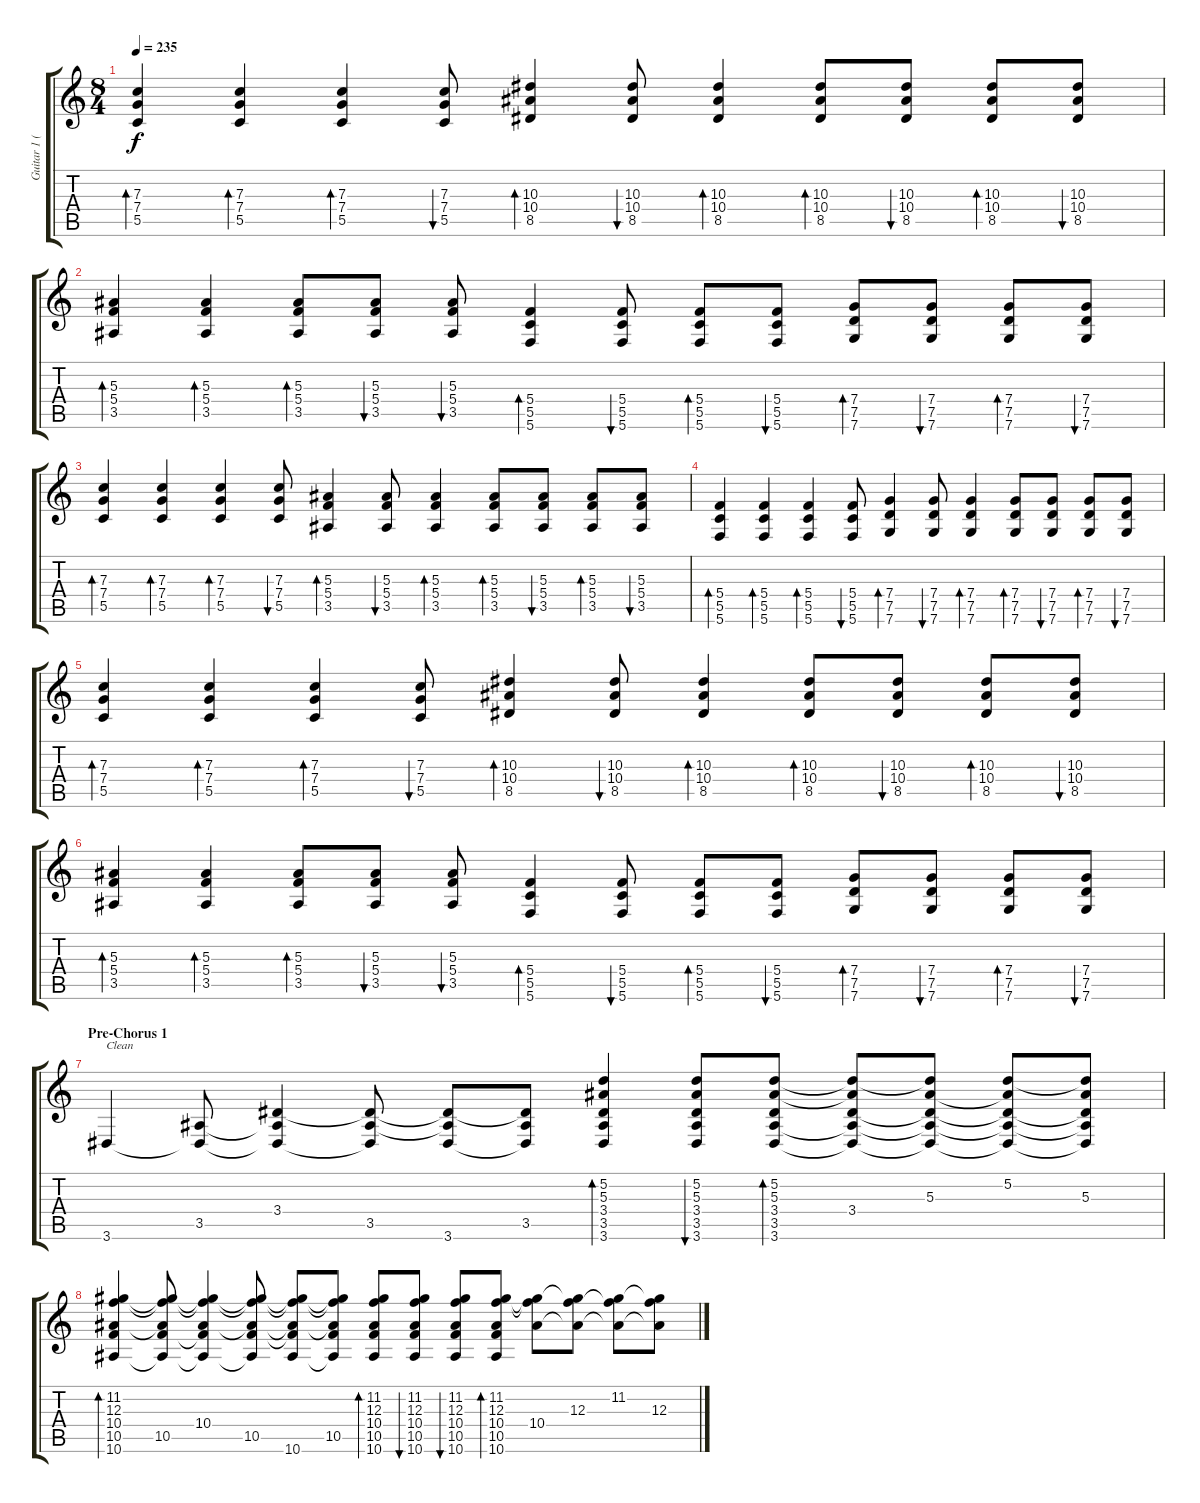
\track ("Guitar 1 (Paul)" "Guitar 1 (") {instrument distortionguitar}
\staff {score tabs}
\tuning (D4 A3 F3 C3 G2 C2) {hide}
\ts (8 4)
\tempo 235
\clef g2
\ks c
(7.3 7.4 5.5).4{bd 60 dy f} (7.3 7.4 5.5).4{bd 60} (7.3 7.4 5.5).4{bd 60} (7.3 7.4 5.5).8{bu 60} (10.3 10.4 8.5).4{bd 60} (10.3 10.4 8.5).8{bu 60} (10.3 10.4 8.5).4{bd 60} (10.3 10.4 8.5).8{bd 60} (10.3 10.4 8.5).8{bu 60} (10.3 10.4 8.5).8{bd 60} (10.3 10.4 8.5).8{bu 60} |
(5.3 5.4 3.5).4{bd 60} (5.3 5.4 3.5).4{bd 60} (5.3 5.4 3.5).8{bd 60} (5.3 5.4 3.5).8{bu 60} (5.3 5.4 3.5).8{bu 60} (5.4 5.5 5.6).4{bd 60} (5.4 5.5 5.6).8{bu 60} (5.4 5.5 5.6).8{bd 60} (5.4 5.5 5.6).8{bu 60} (7.4 7.5 7.6).8{bd 60} (7.4 7.5 7.6).8{bu 60} (7.4 7.5 7.6).8{bd 60} (7.4 7.5 7.6).8{bu 60} |
(7.3 7.4 5.5).4{bd 60} (7.3 7.4 5.5).4{bd 60} (7.3 7.4 5.5).4{bd 60} (7.3 7.4 5.5).8{bu 60} (5.3 5.4 3.5).4{bd 60} (5.3 5.4 3.5).8{bu 60} (5.3 5.4 3.5).4{bd 60} (5.3 5.4 3.5).8{bd 60} (5.3 5.4 3.5).8{bu 60} (5.3 5.4 3.5).8{bd 60} (5.3 5.4 3.5).8{bu 60} |
(5.4 5.5 5.6).4{bd 60} (5.4 5.5 5.6).4{bd 60} (5.4 5.5 5.6).4{bd 60} (5.4 5.5 5.6).8{bu 60} (7.4 7.5 7.6).4{bd 60} (7.4 7.5 7.6).8{bu 60} (7.4 7.5 7.6).4{bd 60} (7.4 7.5 7.6).8{bd 60} (7.4 7.5 7.6).8{bu 60} (7.4 7.5 7.6).8{bd 60} (7.4 7.5 7.6).8{bu 60} |
(7.3 7.4 5.5).4{bd 60} (7.3 7.4 5.5).4{bd 60} (7.3 7.4 5.5).4{bd 60} (7.3 7.4 5.5).8{bu 60} (10.3 10.4 8.5).4{bd 60} (10.3 10.4 8.5).8{bu 60} (10.3 10.4 8.5).4{bd 60} (10.3 10.4 8.5).8{bd 60} (10.3 10.4 8.5).8{bu 60} (10.3 10.4 8.5).8{bd 60} (10.3 10.4 8.5).8{bu 60} |
(5.3 5.4 3.5).4{bd 60} (5.3 5.4 3.5).4{bd 60} (5.3 5.4 3.5).8{bd 60} (5.3 5.4 3.5).8{bu 60} (5.3 5.4 3.5).8{bu 60} (5.4 5.5 5.6).4{bd 60} (5.4 5.5 5.6).8{bu 60} (5.4 5.5 5.6).8{bd 60} (5.4 5.5 5.6).8{bu 60} (7.4 7.5 7.6).8{bd 60} (7.4 7.5 7.6).8{bu 60} (7.4 7.5 7.6).8{bd 60} (7.4 7.5 7.6).8{bu 60} |
\section ("" "Pre-Chorus 1")
3.6.4{txt "Clean" instrument electricguitarclean} (3.5 3.6{t}).8 (3.4 3.5{t} 3.6{t}).4 (3.4{t} 3.5 3.6{t}).8 (3.4{t} 3.5{t} 3.6).8 (3.4{t} 3.5 3.6{t}).8 (5.2 5.3 3.4 3.5 3.6).4{bd 60} (5.2 5.3 3.4 3.5 3.6).8{bu 60} (5.2 5.3 3.4 3.5 3.6).8{bd 60} (5.2{t} 5.3{t} 3.4 3.5{t} 3.6{t}).8 (5.2{t} 5.3 3.4{t} 3.5{t} 3.6{t}).8 (5.2 5.3{t} 3.4{t} 3.5{t} 3.6{t}).8 (5.2{t} 5.3 3.4{t} 3.5{t} 3.6{t}).8 |
(11.2 12.3 10.4 10.5 10.6).4{bd 60} (11.2{t} 12.3{t} 10.4{t} 10.5 10.6{t}).8 (11.2{t} 12.3{t} 10.4 10.5{t} 10.6{t}).4 (11.2{t} 12.3{t} 10.4{t} 10.5 10.6{t}).8 (11.2{t} 12.3{t} 10.4{t} 10.5{t} 10.6).8 (11.2{t} 12.3{t} 10.4{t} 10.5 10.6{t}).8 (11.2 12.3 10.4 10.5 10.6).8{bd 60} (11.2 12.3 10.4 10.5 10.6).8{bu 60} (11.2 12.3 10.4 10.5 10.6).8{bu 60} (11.2 12.3 10.4 10.5 10.6).8{bd 60} (11.2{t} 12.3{t} 10.4).8 (11.2{t} 12.3 10.4{t}).8 (11.2 12.3{t} 10.4{t}).8 (11.2{t} 12.3 10.4{t}).8
